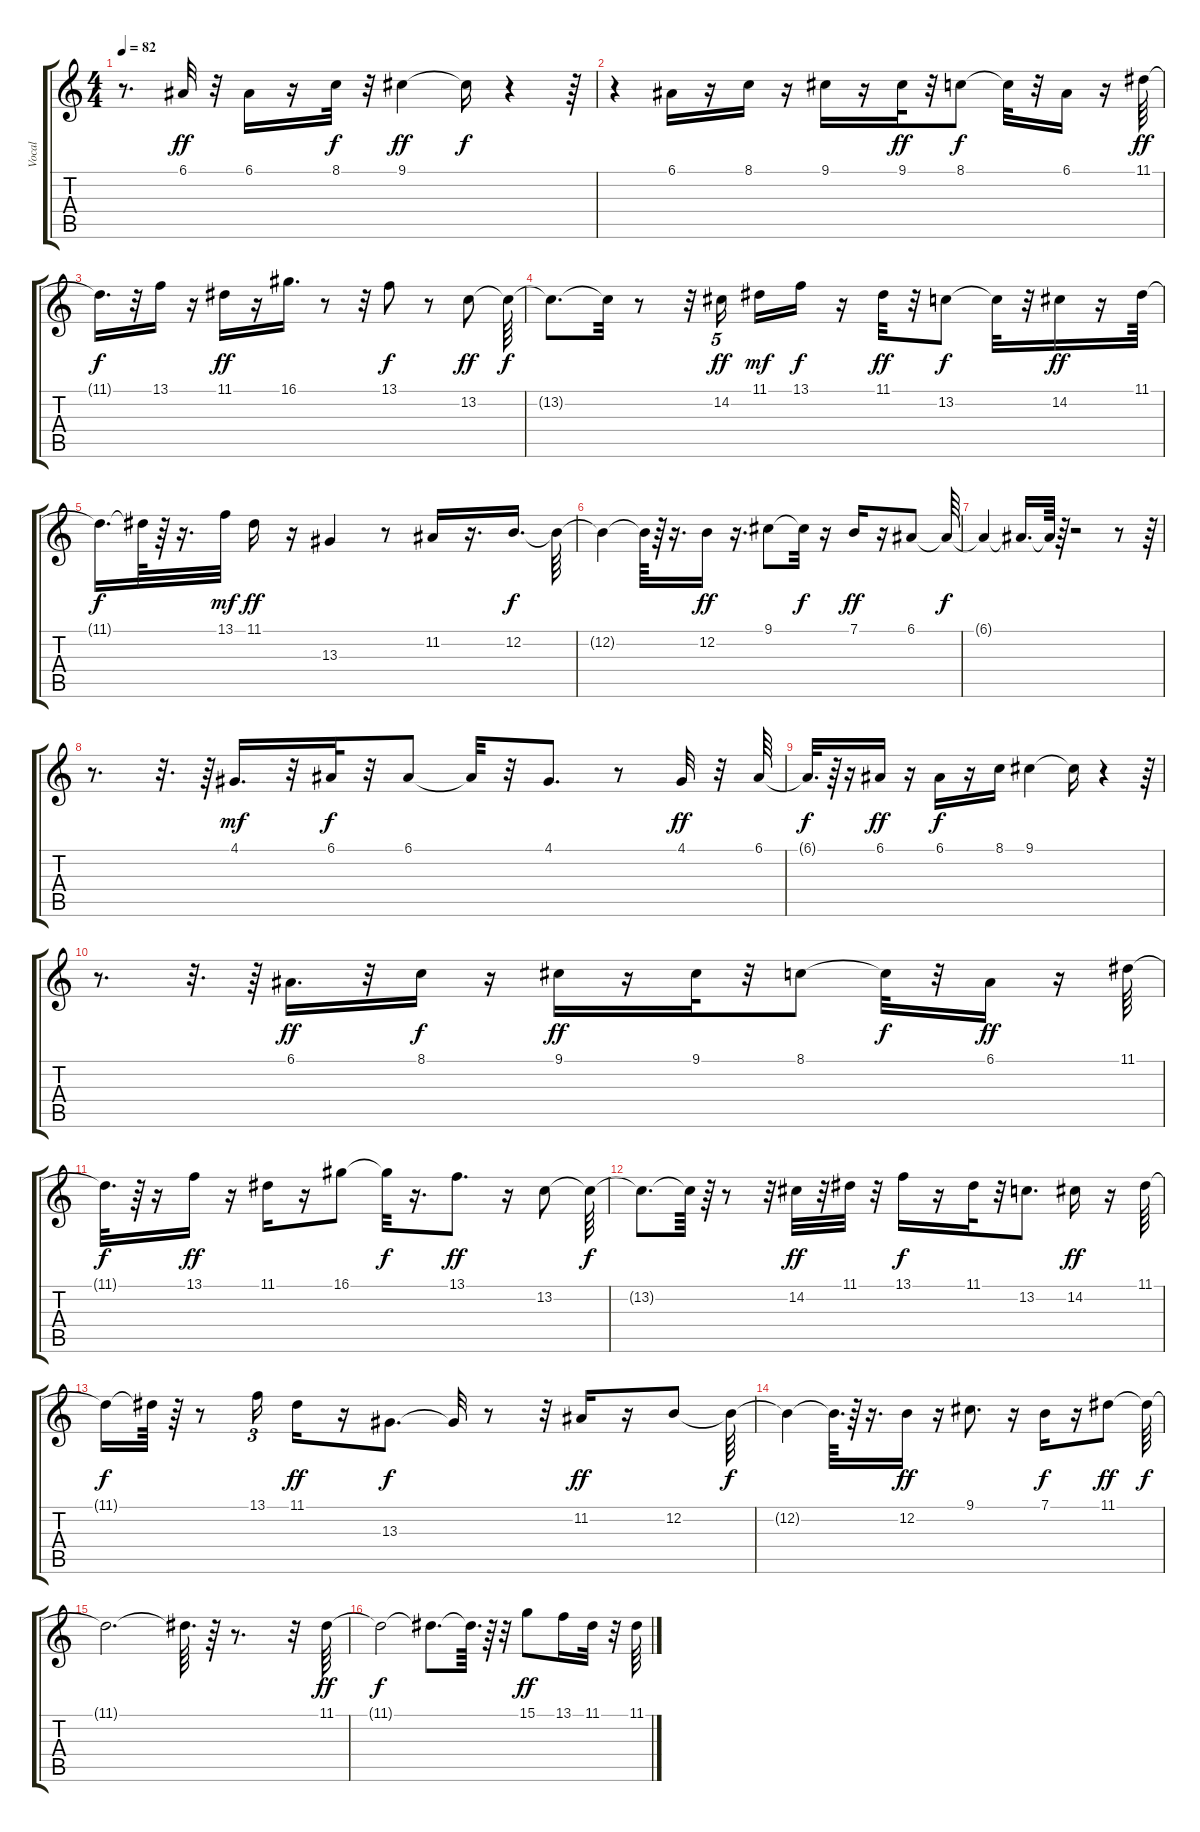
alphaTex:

\track ("Vocal" "Vocal") {instrument tubularbells}
\staff {score tabs}
\tuning (E4 B3 G3 D3 A2 E2) {hide}
\ts (4 4)
\tempo 82
\clef g2
\ks c
r.8{d dy ff} 6.1.32 r.32 6.1.16 r.16 8.1.32{dy f} r.32 9.1.4{dy ff} 9.1{t}.16{dy f} r.4 r.64 |
r.4 6.1.16 r.16 8.1.16 r.16 9.1.16 r.16 9.1.32{dy ff} r.32 8.1.8{dy f} 8.1{t}.32 r.32 6.1.16 r.16 11.1.64{dy ff} |
11.1{t}.16{d dy f} r.32 13.1.16 r.16 11.1.16{dy ff} r.16 16.1.16{d} r.8 r.32 13.1.8{dy f} r.8 13.2.8{dy ff} 13.2{t}.64{dy f} |
13.2{t}.8{d} 13.2{t}.32 r.8 r.32 14.2.16{tu (5 4) dy ff} 11.1.16{dy mf} 13.1.16{dy f} r.16 11.1.32{dy ff} r.32 13.2.8{dy f} 13.2{t}.32 r.32 14.2.16{dy ff} r.16 11.1.64 |
11.1{t}.16{d dy f} 11.1{t}.64 r.64 r.16{d} 13.1.32{dy mf} 11.1.16{dy ff} r.16 13.3.4 r.8 11.2.16 r.16{d} 12.2.16{d dy f} 12.2{t}.64 |
12.2{t}.4 12.2{t}.64 r.64 r.16{d} 12.2.16{dy ff} r.16{d} 9.1.8 9.1{t}.32{dy f} r.16 7.1.16{dy ff} r.16 6.1.8 6.1{t}.64{dy f} |
6.1{t}.4 6.1{t}.16{d} 6.1{t}.64 r.64 r.2 r.8 r.64 |
r.8{d} r.32{d} r.64 4.1.16{d dy mf} r.32 6.1.32{dy f} r.32 6.1.8 6.1{t}.32 r.32 4.1.8{d} r.8 4.1.32{dy ff} r.32 6.1.64 |
6.1{t}.32{d dy f} r.64 r.16 6.1.16{dy ff} r.16 6.1.16{dy f} r.16 8.1.16 9.1.4 9.1{t}.16 r.4 r.64 |
r.8{d} r.32{d} r.64 6.1.16{d dy ff} r.32 8.1.16{dy f} r.16 9.1.16{dy ff} r.16 9.1.32 r.32 8.1.8 8.1{t}.32{dy f} r.32 6.1.16{dy ff} r.16 11.1.64 |
11.1{t}.32{d dy f} r.64 r.16 13.1.16{dy ff} r.16 11.1.16 r.16 16.1.8 16.1{t}.32{dy f} r.16{d} 13.1.8{d dy ff} r.16 13.2.8 13.2{t}.64{dy f} |
13.2{t}.8{d} 13.2{t}.64 r.64 r.8 r.32 14.2.32{dy ff} r.32 11.1.32 r.32 13.1.16{dy f} r.16 11.1.32 r.32 13.2.8{d} 14.2.16{dy ff} r.16 11.1.64 |
11.1{t}.16{dy f} 11.1{t}.64 r.64 r.8 13.1.16{tu (3 2)} 11.1.16{dy ff} r.16 13.3.8{d dy f} 13.3{t}.32 r.8 r.32 11.2.16{dy ff} r.16 12.2.8 12.2{t}.64{dy f} |
12.2{t}.4 12.2{t}.64{d} r.64 r.16{d} 12.2.16{dy ff} r.16 9.1.8{d} r.16 7.1.16{dy f} r.16 11.1.8{dy ff} 11.1{t}.64{dy f} |
11.1{t}.2{d} 11.1{t}.64{d} r.64 r.8{d} r.32 11.1.64{dy ff} |
11.1{t}.2{dy f} 11.1{t}.8{d} 11.1{t}.64{d} r.64 r.32 15.1.8{dy ff} 13.1.16 11.1.32 r.32 11.1.64
